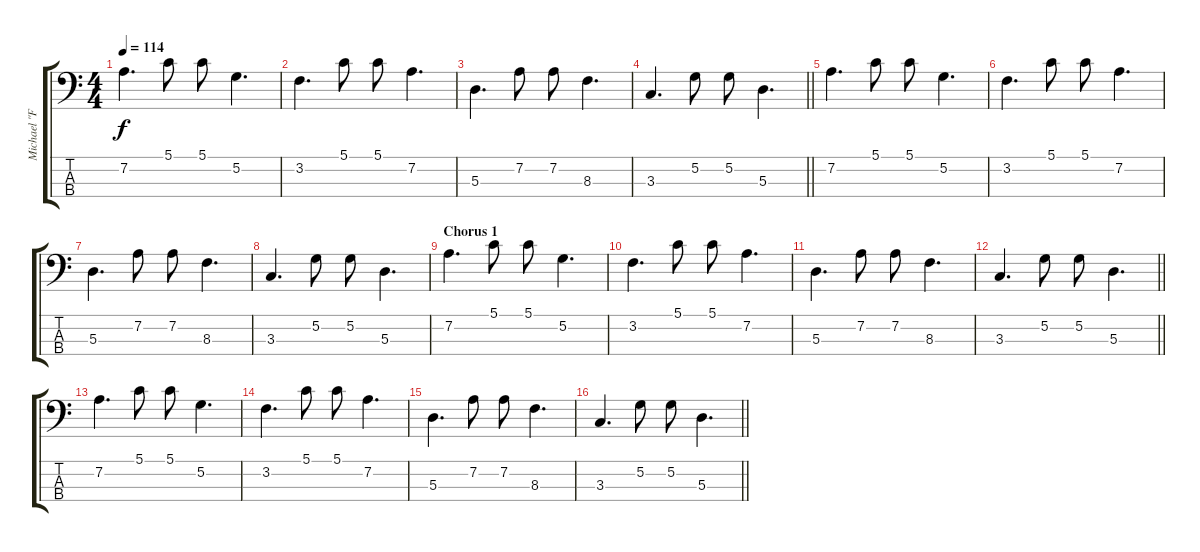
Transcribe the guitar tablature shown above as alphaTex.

\track ("Michael \"Flea\" Balzary | Bass" "Michael \"F") {instrument electricbasspick}
\staff {score tabs}
\tuning (G2 D2 A1 E1) {hide}
\ts (4 4)
\tempo 114
\clef f4
\ks c
7.2.4{d dy f} 5.1.8 5.1.8 5.2.4{d} |
3.2.4{d} 5.1.8 5.1.8 7.2.4{d} |
5.3.4{d} 7.2.8 7.2.8 8.3.4{d} |
\barLineRight lightlight
3.3.4{d} 5.2.8 5.2.8 5.3.4{d} |
7.2.4{d} 5.1.8 5.1.8 5.2.4{d} |
3.2.4{d} 5.1.8 5.1.8 7.2.4{d} |
5.3.4{d} 7.2.8 7.2.8 8.3.4{d} |
3.3.4{d} 5.2.8 5.2.8 5.3.4{d} |
\section ("" "Chorus 1")
7.2.4{d} 5.1.8 5.1.8 5.2.4{d} |
3.2.4{d} 5.1.8 5.1.8 7.2.4{d} |
5.3.4{d} 7.2.8 7.2.8 8.3.4{d} |
\barLineRight lightlight
3.3.4{d} 5.2.8 5.2.8 5.3.4{d} |
7.2.4{d} 5.1.8 5.1.8 5.2.4{d} |
3.2.4{d} 5.1.8 5.1.8 7.2.4{d} |
5.3.4{d} 7.2.8 7.2.8 8.3.4{d} |
\barLineRight lightlight
3.3.4{d} 5.2.8 5.2.8 5.3.4{d}
